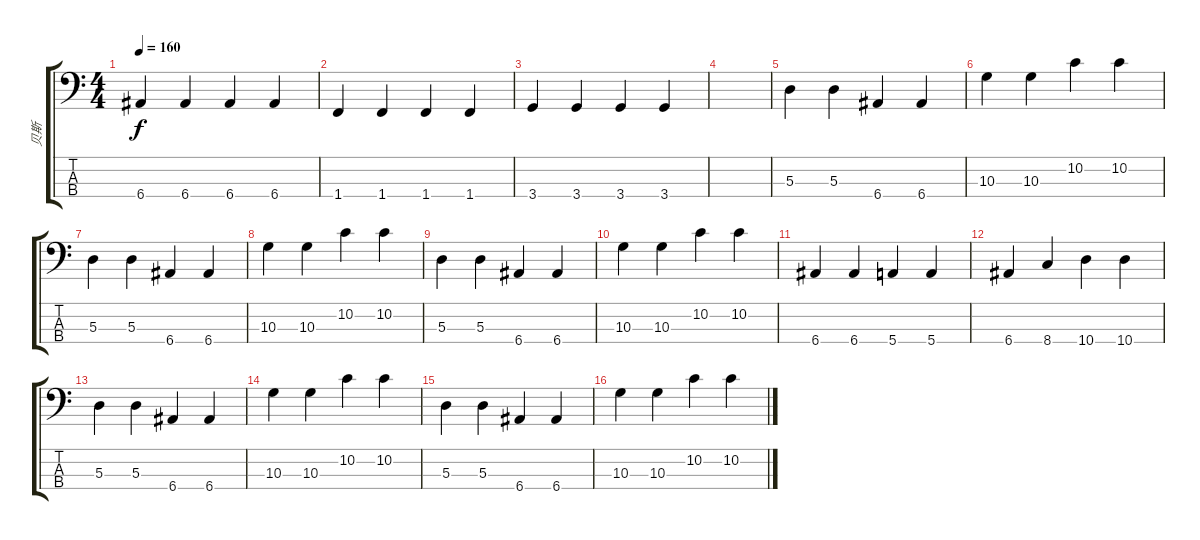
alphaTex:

\track ("贝斯" "贝斯") {instrument electricbassfinger}
\staff {score tabs}
\tuning (G2 D2 A1 E1) {hide}
\ts (4 4)
\tempo 160
\clef f4
\ks c
6.4.4{dy f} 6.4.4 6.4.4 6.4.4 |
1.4.4 1.4.4 1.4.4 1.4.4 |
3.4.4 3.4.4 3.4.4 3.4.4 |
|
5.3.4 5.3.4 6.4.4 6.4.4 |
10.3.4 10.3.4 10.2.4 10.2.4 |
5.3.4 5.3.4 6.4.4 6.4.4 |
10.3.4 10.3.4 10.2.4 10.2.4 |
5.3.4 5.3.4 6.4.4 6.4.4 |
10.3.4 10.3.4 10.2.4 10.2.4 |
6.4.4 6.4.4 5.4.4 5.4.4 |
6.4.4 8.4.4 10.4.4 10.4.4 |
5.3.4 5.3.4 6.4.4 6.4.4 |
10.3.4 10.3.4 10.2.4 10.2.4 |
5.3.4 5.3.4 6.4.4 6.4.4 |
10.3.4 10.3.4 10.2.4 10.2.4
